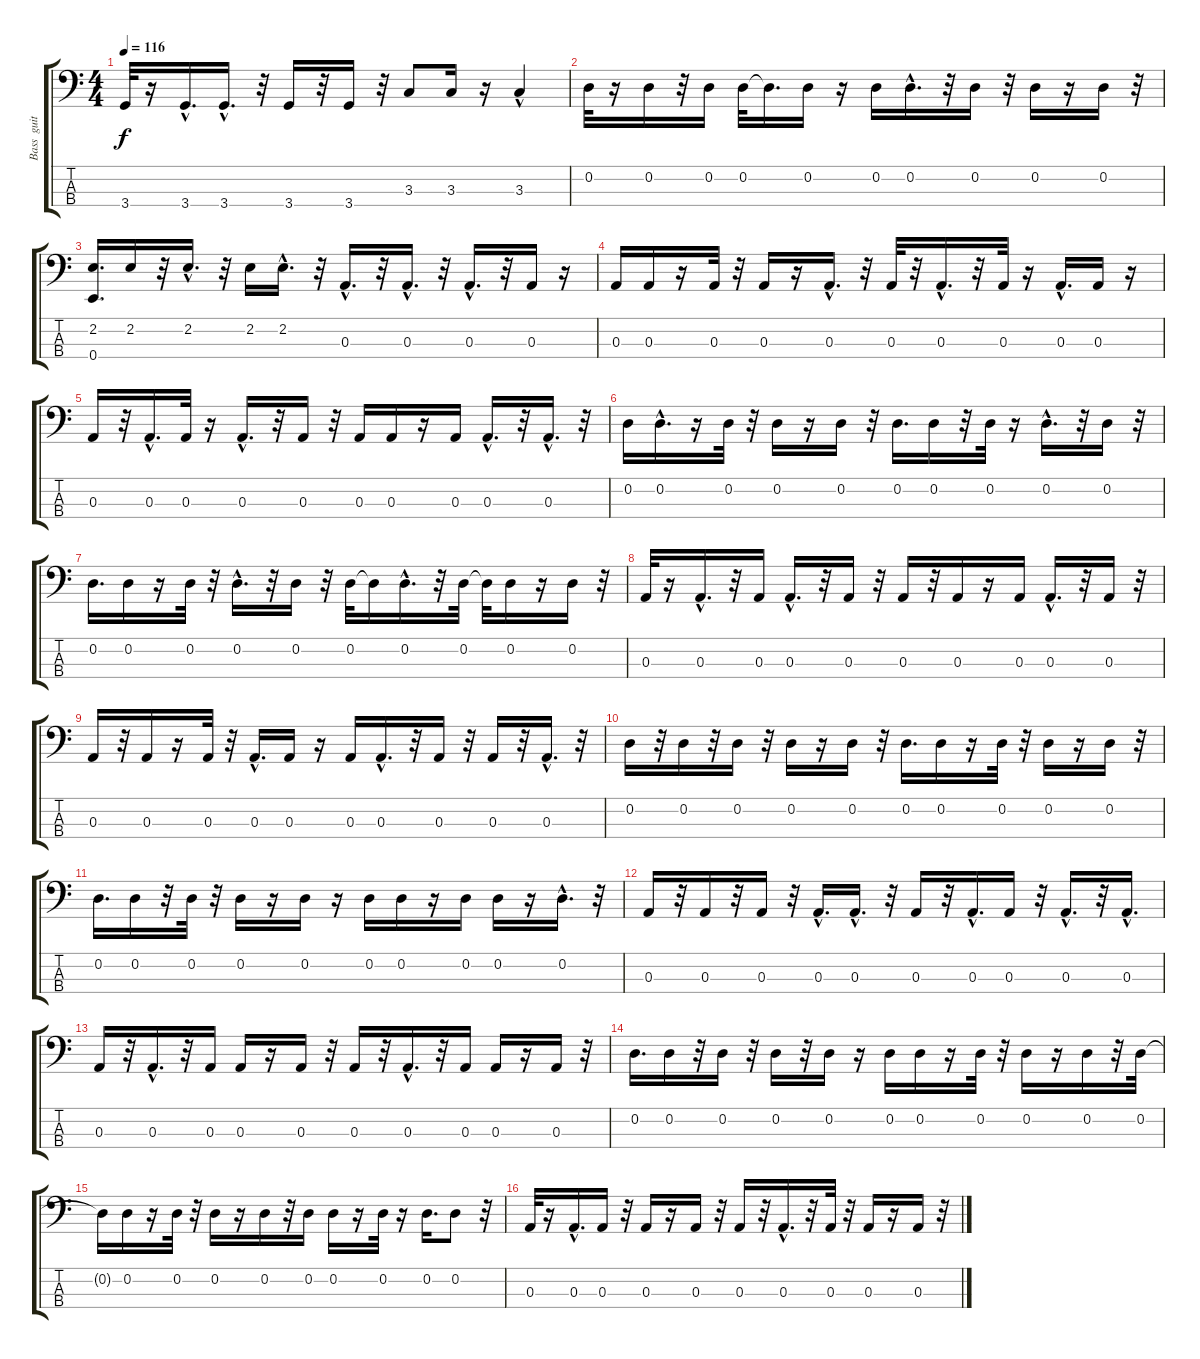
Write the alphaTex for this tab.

\track ("Bass  guitar" "Bass  guit") {instrument electricbassfinger}
\staff {score tabs}
\tuning (G2 D2 A1 E1) {hide}
\ts (4 4)
\tempo 116
\clef f4
\ks c
3.4.32{dy f} r.16 3.4{hac}.16{d} 3.4{hac}.16{d} r.32 3.4.16 r.32 3.4.16 r.32 3.3.8 3.3.16 r.16 3.3{hac}.4 |
0.2.32 r.16 0.2.16 r.32 0.2.16 0.2.32 0.2{t}.16{d} 0.2.16 r.16 0.2.16 0.2{hac}.16{d} r.32 0.2.16 r.32 0.2.16 r.16 0.2.16 r.32 |
(2.2 0.4).16{d} 2.2.16 r.32 2.2{hac}.16{d} r.32 2.2.16 2.2{hac}.16{d} r.32 0.3{hac}.16{d} r.32 0.3{hac}.16{d} r.32 0.3{hac}.16{d} r.32 0.3.16 r.16 |
0.3.16 0.3.16 r.16 0.3.32 r.32 0.3.16 r.16 0.3{hac}.16{d} r.32 0.3.32 r.32 0.3{hac}.16{d} r.32 0.3.32 r.16 0.3{hac}.16{d} 0.3.16 r.16 |
0.3.16 r.32 0.3{hac}.16{d} 0.3.32 r.16 0.3{hac}.16{d} r.32 0.3.16 r.32 0.3.16 0.3.16 r.16 0.3.16 0.3{hac}.16{d} r.32 0.3{hac}.16{d} r.32 |
0.2.16 0.2{hac}.16{d} r.16 0.2.32 r.32 0.2.16 r.16 0.2.16 r.32 0.2.16{d} 0.2.16 r.32 0.2.32 r.16 0.2{hac}.16{d} r.32 0.2.16 r.32 |
0.2.16{d} 0.2.16 r.16 0.2.32 r.32 0.2{hac}.16{d} r.32 0.2.16 r.32 0.2.32 0.2{t}.16 0.2{hac}.16{d} r.32 0.2.32 0.2{t}.32 0.2.16 r.16 0.2.16 r.32 |
0.3.32 r.16 0.3{hac}.16{d} r.32 0.3.16 0.3{hac}.16{d} r.32 0.3.16 r.32 0.3.16 r.32 0.3.16 r.16 0.3.16 0.3{hac}.16{d} r.32 0.3.16 r.32 |
0.3.16 r.32 0.3.16 r.16 0.3.32 r.32 0.3{hac}.16{d} 0.3.16 r.16 0.3.16 0.3{hac}.16{d} r.32 0.3.16 r.32 0.3.16 r.32 0.3{hac}.16{d} r.32 |
0.2.16 r.32 0.2.16 r.32 0.2.16 r.32 0.2.16 r.16 0.2.16 r.32 0.2.16{d} 0.2.16 r.16 0.2.32 r.32 0.2.16 r.16 0.2.16 r.32 |
0.2.16{d} 0.2.16 r.32 0.2.32 r.32 0.2.16 r.16 0.2.16 r.16 0.2.16 0.2.16 r.16 0.2.16 0.2.16 r.16 0.2{hac}.16{d} r.32 |
0.3.16 r.32 0.3.16 r.32 0.3.16 r.32 0.3{hac}.16{d} 0.3{hac}.16{d} r.32 0.3.16 r.32 0.3{hac}.16{d} 0.3.16 r.32 0.3{hac}.16{d} r.32 0.3{hac}.16{d} |
0.3.16 r.32 0.3{hac}.16{d} r.32 0.3.16 0.3.16 r.16 0.3.16 r.32 0.3.16 r.32 0.3{hac}.16{d} r.32 0.3.16 0.3.16 r.16 0.3.16 r.32 |
0.2.16{d} 0.2.16 r.32 0.2.16 r.32 0.2.16 r.32 0.2.16 r.16 0.2.16 0.2.16 r.16 0.2.32 r.32 0.2.16 r.16 0.2.16 r.32 0.2.32 |
0.2{t}.16 0.2.16 r.16 0.2.32 r.32 0.2.16 r.16 0.2.16 r.32 0.2.16 0.2.16 r.16 0.2.32 r.16 0.2.16{d} 0.2.8 r.32 |
0.3.32 r.16 0.3{hac}.16{d} 0.3.16 r.32 0.3.16 r.16 0.3.16 r.32 0.3.16 r.32 0.3{hac}.16{d} r.32 0.3.32 r.32 0.3.16 r.16 0.3.16 r.32
